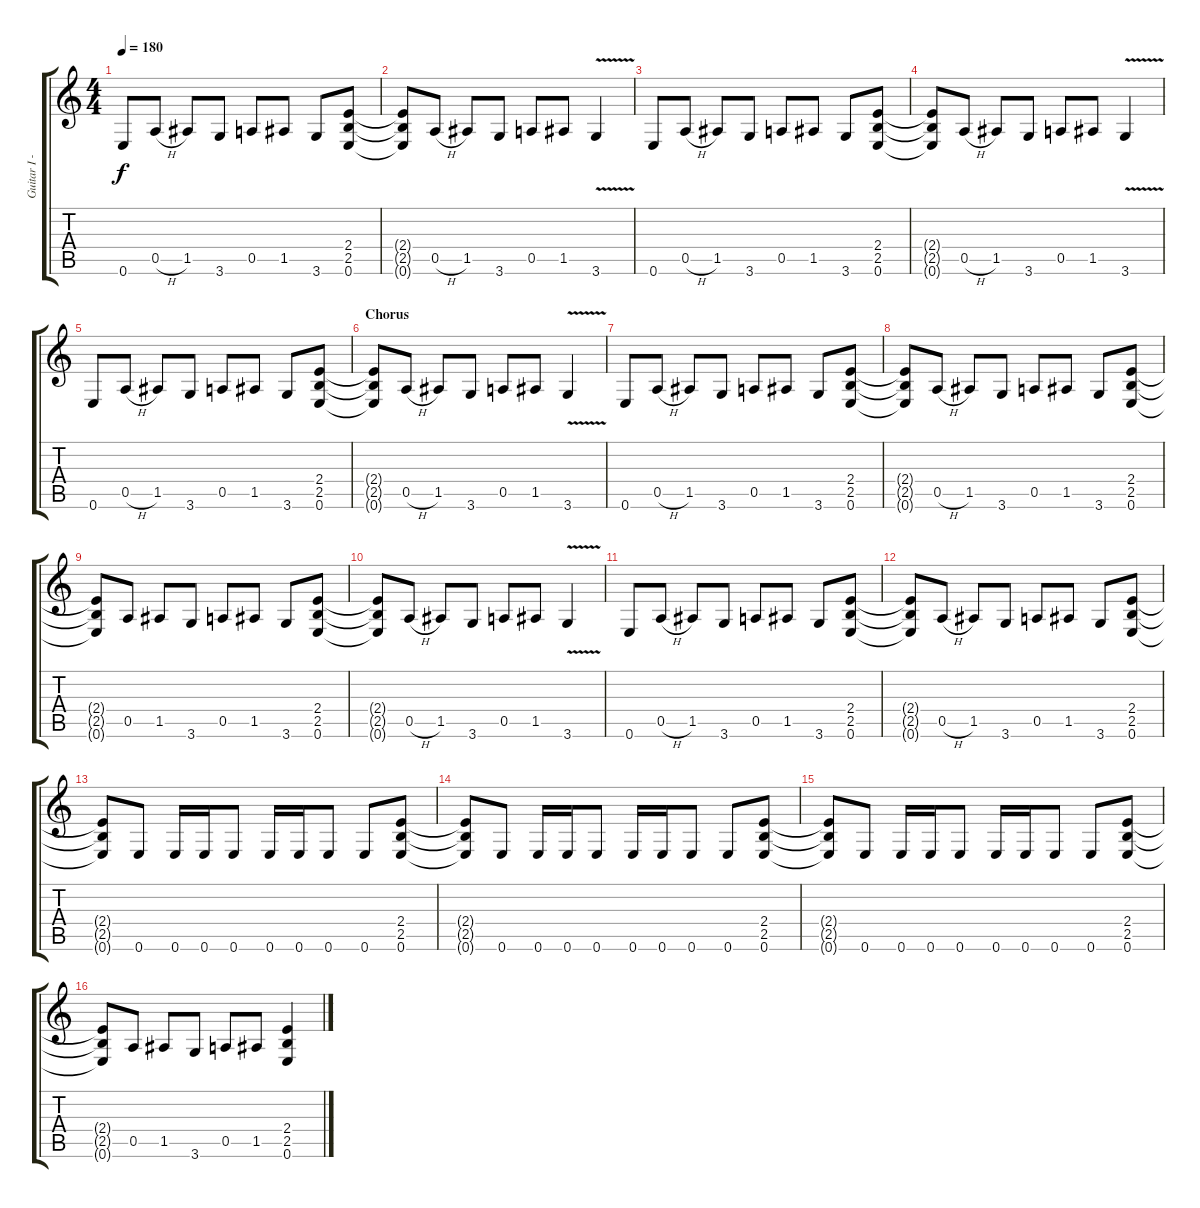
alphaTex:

\track ("Guitar I - James" "Guitar I -") {instrument distortionguitar}
\staff {score tabs}
\tuning (E4 B3 G3 D3 A2 E2) {hide}
\ts (4 4)
\tempo 180
\clef g2
\ks c
0.6.8{dy f} 0.5{h}.8 1.5.8 3.6.8 0.5.8 1.5.8 3.6.8 (2.4 2.5 0.6).8 |
(2.4{t} 2.5{t} 0.6{t}).8 0.5{h}.8 1.5.8 3.6.8 0.5.8 1.5.8 3.6{v}.4 |
0.6.8 0.5{h}.8 1.5.8 3.6.8 0.5.8 1.5.8 3.6.8 (2.4 2.5 0.6).8 |
(2.4{t} 2.5{t} 0.6{t}).8 0.5{h}.8 1.5.8 3.6.8 0.5.8 1.5.8 3.6{v}.4 |
0.6.8 0.5{h}.8 1.5.8 3.6.8 0.5.8 1.5.8 3.6.8 (2.4 2.5 0.6).8 |
\section ("" "Chorus")
(2.4{t} 2.5{t} 0.6{t}).8 0.5{h}.8 1.5.8 3.6.8 0.5.8 1.5.8 3.6{v}.4 |
0.6.8 0.5{h}.8 1.5.8 3.6.8 0.5.8 1.5.8 3.6.8 (2.4 2.5 0.6).8 |
(2.4{t} 2.5{t} 0.6{t}).8 0.5{h}.8 1.5.8 3.6.8 0.5.8 1.5.8 3.6.8 (2.4 2.5 0.6).8 |
(2.4{t} 2.5{t} 0.6{t}).8 0.5.8 1.5.8 3.6.8 0.5.8 1.5.8 3.6.8 (2.4 2.5 0.6).8 |
(2.4{t} 2.5{t} 0.6{t}).8 0.5{h}.8 1.5.8 3.6.8 0.5.8 1.5.8 3.6{v}.4 |
0.6.8 0.5{h}.8 1.5.8 3.6.8 0.5.8 1.5.8 3.6.8 (2.4 2.5 0.6).8 |
(2.4{t} 2.5{t} 0.6{t}).8 0.5{h}.8 1.5.8 3.6.8 0.5.8 1.5.8 3.6.8 (2.4 2.5 0.6).8 |
(2.4{t} 2.5{t} 0.6{t}).8 0.6.8 0.6.16 0.6.16 0.6.8 0.6.16 0.6.16 0.6.8 0.6.8 (2.4 2.5 0.6).8 |
(2.4{t} 2.5{t} 0.6{t}).8 0.6.8 0.6.16 0.6.16 0.6.8 0.6.16 0.6.16 0.6.8 0.6.8 (2.4 2.5 0.6).8 |
(2.4{t} 2.5{t} 0.6{t}).8 0.6.8 0.6.16 0.6.16 0.6.8 0.6.16 0.6.16 0.6.8 0.6.8 (2.4 2.5 0.6).8 |
(2.4{t} 2.5{t} 0.6{t}).8 0.5.8 1.5.8 3.6.8 0.5.8 1.5.8 (2.4 2.5 0.6).4
